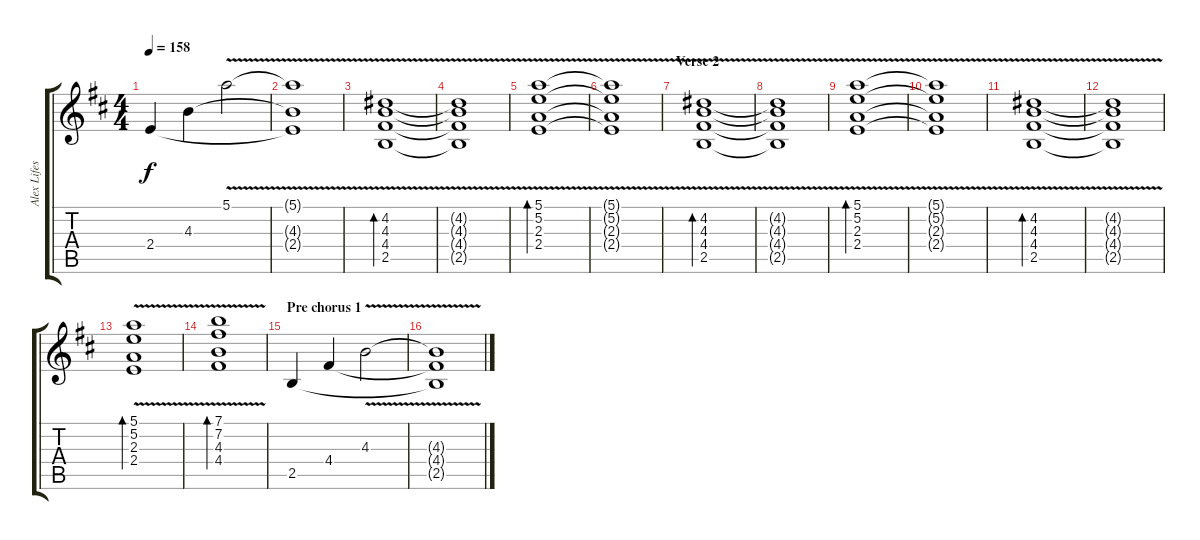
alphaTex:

\track ("Alex Lifeson (rhythm guitar)" "Alex Lifes") {instrument overdrivenguitar}
\staff {score tabs}
\tuning (E4 B3 G3 D3 A2 E2) {hide}
\ts (4 4)
\tempo 158
\clef g2
\ks bminor
2.4.4{dy f} 4.3.4 5.1{v}.2 |
(5.1{t} 4.3{t} 2.4{t}).1 |
(4.2{v} 4.3{v} 4.4 2.5).1{bd 120} |
(4.2{t} 4.3{t} 4.4{t} 2.5{t}).1 |
(5.1{v} 5.2{v} 2.3{v} 2.4).1{bd 120} |
(5.1{t} 5.2{t} 2.3{t} 2.4{t}).1 |
\section ("" "Verse 2")
(4.2{v} 4.3{v} 4.4 2.5).1{bd 120} |
(4.2{t} 4.3{t} 4.4{t} 2.5{t}).1 |
(5.1{v} 5.2{v} 2.3{v} 2.4).1{bd 120} |
(5.1{t} 5.2{t} 2.3{t} 2.4{t}).1 |
(4.2{v} 4.3{v} 4.4 2.5).1{bd 120} |
(4.2{t} 4.3{t} 4.4{t} 2.5{t}).1 |
(5.1{v} 5.2{v} 2.3{v} 2.4).1{bd 120} |
(7.1{v} 7.2{v} 4.3{v} 4.4).1{bd 120} |
\section ("" "Pre chorus 1")
2.5.4 4.4.4 4.3{v}.2 |
(4.3{t} 4.4{t} 2.5{t}).1
